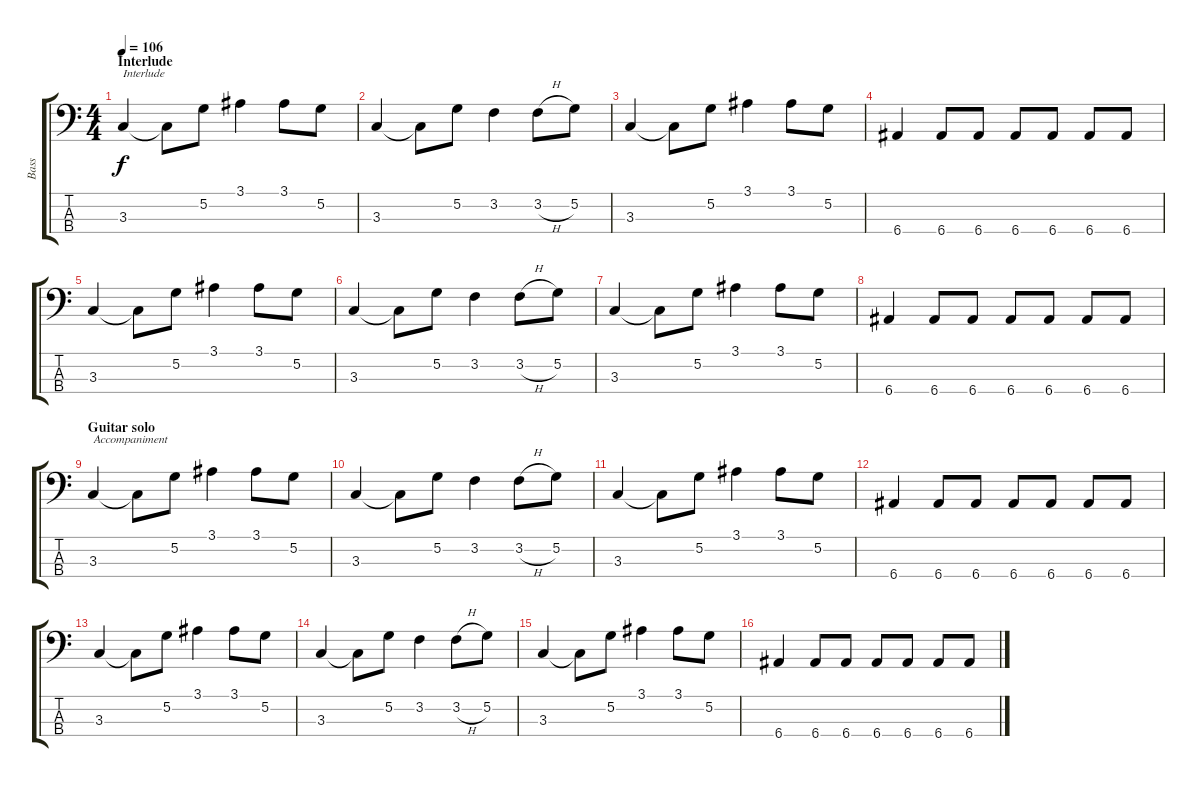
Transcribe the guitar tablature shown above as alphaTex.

\track ("Bass" "Bass") {instrument electricbassfinger}
\staff {score tabs}
\tuning (G2 D2 A1 E1) {hide}
\ts (4 4)
\section ("" "Interlude")
\tempo 106
\clef f4
\ks c
3.3.4{txt "Interlude" dy f} 3.3{t}.8 5.2.8 3.1.4 3.1.8 5.2.8 |
3.3.4 3.3{t}.8 5.2.8 3.2.4 3.2{h}.8 5.2.8 |
3.3.4 3.3{t}.8 5.2.8 3.1.4 3.1.8 5.2.8 |
6.4.4 6.4.8 6.4.8 6.4.8 6.4.8 6.4.8 6.4.8 |
3.3.4 3.3{t}.8 5.2.8 3.1.4 3.1.8 5.2.8 |
3.3.4 3.3{t}.8 5.2.8 3.2.4 3.2{h}.8 5.2.8 |
3.3.4 3.3{t}.8 5.2.8 3.1.4 3.1.8 5.2.8 |
6.4.4 6.4.8 6.4.8 6.4.8 6.4.8 6.4.8 6.4.8 |
\section ("" "Guitar solo")
3.3.4{txt "Accompaniment"} 3.3{t}.8 5.2.8 3.1.4 3.1.8 5.2.8 |
3.3.4 3.3{t}.8 5.2.8 3.2.4 3.2{h}.8 5.2.8 |
3.3.4 3.3{t}.8 5.2.8 3.1.4 3.1.8 5.2.8 |
6.4.4 6.4.8 6.4.8 6.4.8 6.4.8 6.4.8 6.4.8 |
3.3.4 3.3{t}.8 5.2.8 3.1.4 3.1.8 5.2.8 |
3.3.4 3.3{t}.8 5.2.8 3.2.4 3.2{h}.8 5.2.8 |
3.3.4 3.3{t}.8 5.2.8 3.1.4 3.1.8 5.2.8 |
6.4.4 6.4.8 6.4.8 6.4.8 6.4.8 6.4.8 6.4.8
